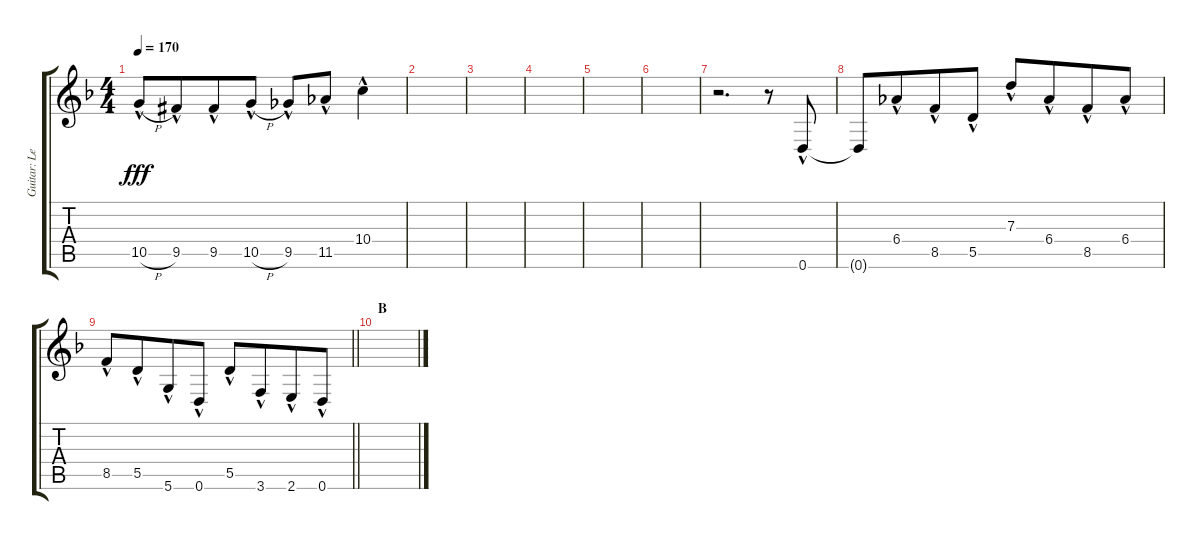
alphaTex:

\track ("Guitar: Lead" "Guitar: Le") {instrument overdrivenguitar}
\staff {score tabs}
\tuning (E4 B3 G3 D3 A2 D2) {hide}
\ts (4 4)
\tempo 170
\clef g2
\ks f
10.5{h hac}.8{dy fff beam merge} 9.5{hac acc #}.8{beam merge} 9.5{hac acc #}.8 10.5{h hac}.8 9.5{hac}.8 11.5{hac}.8 10.4{hac}.4 |
|
|
|
|
|
r.2{d} r.8 0.6{hac}.8 |
0.6{t}.8 6.4{hac}.8{beam merge} 8.5{hac}.8 5.5{hac}.8 7.3{hac}.8 6.4{hac}.8{beam merge} 8.5{hac}.8 6.4{hac}.8 |
\barLineRight lightlight
8.5{hac}.8 5.5{hac}.8{beam merge} 5.6{hac}.8 0.6{hac}.8 5.5{hac}.8 3.6{hac}.8{beam merge} 2.6{hac}.8 0.6{hac}.8 |
\section ("" "B")
